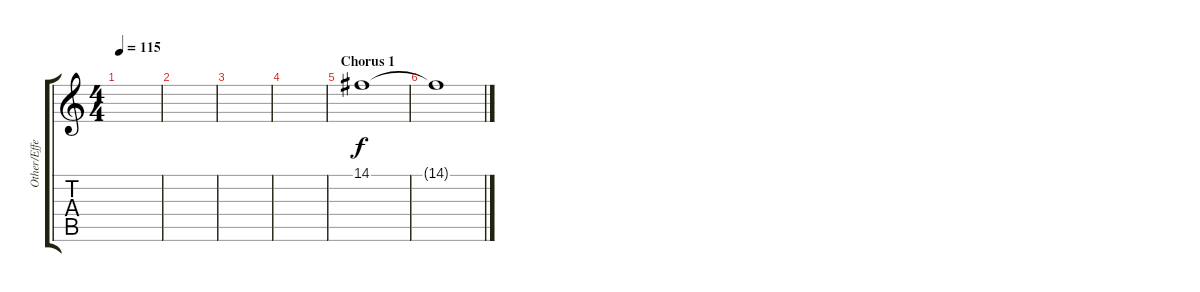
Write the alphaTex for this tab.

\track ("Other/Effects" "Other/Effe") {instrument fx7echoes}
\staff {score tabs}
\tuning (E4 B3 G3 D3 A2 E2) {hide}
\ts (4 4)
\tempo 115
\clef g2
\ks c
|
|
|
|
\section ("" "Chorus 1")
14.1.1{dy f} |
14.1{t}.1{volume 0}
